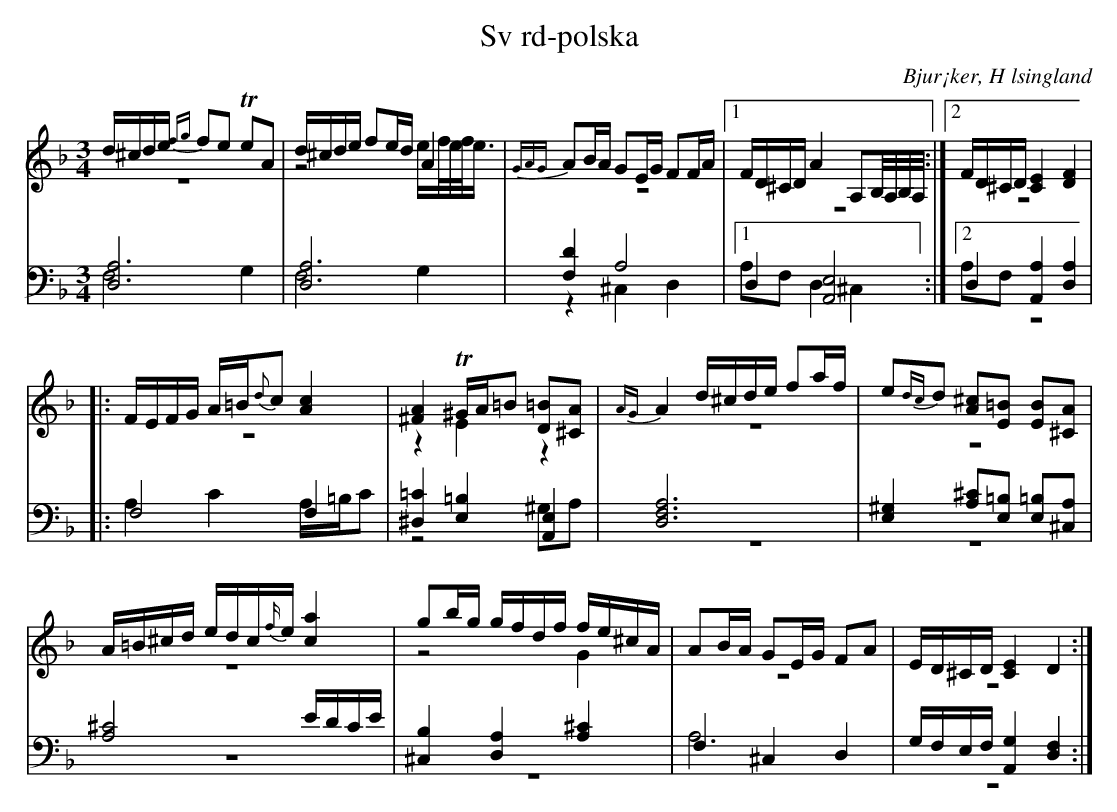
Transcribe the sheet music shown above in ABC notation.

X:1
T: Sv rd-polska
O: Bjur¡ker, H lsingland
M: 3/4
L: 1/8
K: Dm
V:1
V:2 merge
V:3
V:4 merge
V:1
d/^c/d/e/ {fg}fe TeA|d/^c/d/e/ fe/d/ A2|{GAG}AB/A/ GE/G/ FF/A/|1 F/D/^C/D/ A2 A,B,//A,//B,//A,//:|2 F/D/^C/D/ [C2E2] [D2F2]|
|:F/E/F/G/ A/=B/{d}c [A2c2]|[^F2A2] T^G/A/=B [D=B][^CA]|{AG}A2 d/^c/d/e/ fa/f/|e{dc}d [A^c][E=B] [EB][^CA]|
A/=B/^c/d/ e/d/c/{f/}e/ [c2a2]|gb/g/ g/f/d/f/ f/e/^c/A/|AB/A/ GE/G/ FA|E/D/^C/D/ [C2E2] D2:|
V:2
z6|z4 e/f//e//f//e3/4|z6|1 z6:|2 z6|
|:z6|z2 E2 z2|z6|z6|
z6|z4 G2|z6|z6:|
V:3 clef=bass
[D,6A,6]|[D,6A,6]|[F,2D2] A,4|1 D,2 [A,,4E,4]:|2 D,2 [A,,2A,2] [D,2A,2]|
|:F,4 F,2|[^D,2=C2] [E,2=B,2] [A,,2E,2]|[D,6F,6A,6]|[E,2^G,2] [A,^C][E,=B,] [E,=B,][^C,A,]|
[A,4^C4] E/D/C/E/|[^C,2B,2]  [D,2A,2] [A,2^C2]|F,2 ^C,2 D,2|G,/F,/E,/F,/ [A,,2G,2] [D,2F,2]:|
V:4 clef=bass
F,4 G,2|F,4 G,2|z2 ^C,2 D,2|1 A,F, D,2 ^C,2:|2 A,F,  z4|
|:A,2 C2 A,/=B,/C|z4 ^G,A,|z6|z6|
z6|z6|A,6|z6:|
